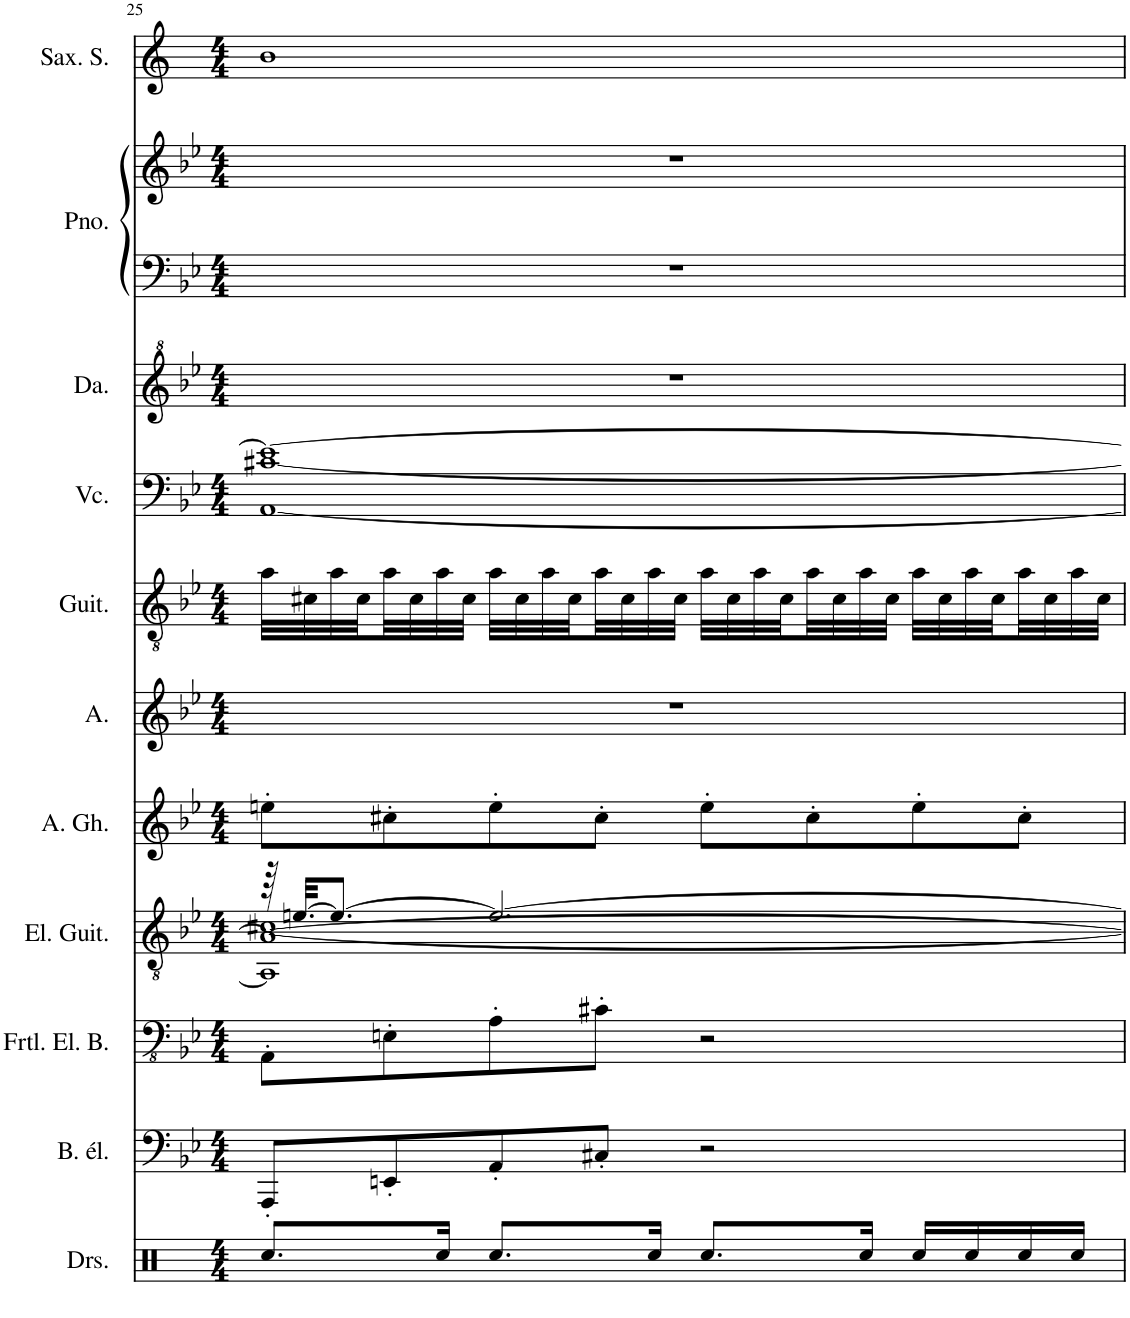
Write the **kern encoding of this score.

**kern	**kern	**kern	**kern	**kern	**kern	**kern	**kern	**kern	**kern	**kern	**kern
*part11	*part10	*part9	*part8	*part7	*part6	*part5	*part4	*part3	*part2	*part2	*part1
*staff12	*staff11	*staff10	*staff9	*staff8	*staff7	*staff6	*staff5	*staff4	*staff3	*staff2	*staff1
*I"Set de batterie	*I"Basse électrique à 5 cordes	*I"Fretless Electric Bass	*I"Electric Guitar	*I"Alto Gemshorn	*I"Chant Alto	*I"Acoustic Guitar	*I"Violoncello	*I"Danso	*I"Piano	*	*I"Saxophone soprano
*	*I'B. él.	*I'Frtl. El. B.	*I'El. Guit.	*I'A. Gh.	*I'A.	*I'Guit.	*I'Vc.	*I'Da.	*I'Pno.	*	*I'Sax. S.
!!LO:PB:g=z
*clefX	*clefF4	*clefFv4	*clefGv2	*clefG2	*clefG2	*clefGv2	*clefF4	*clefG^2	*clefF4	*clefG2	*clefG2
*	*Trd7c12	*	*	*	*	*	*	*	*	*	*Trd1c2
*k[]	*k[b-e-]	*k[b-e-]	*k[b-e-]	*k[b-e-]	*k[b-e-]	*k[b-e-]	*k[b-e-]	*k[b-e-]	*k[b-e-]	*k[b-e-]	*k[]
*M4/4	*M4/4	*M4/4	*M4/4	*M4/4	*M4/4	*M4/4	*M4/4	*M4/4	*M4/4	*M4/4	*M4/4
=25	=25	=25	=25	=25	=25	=25	=25	=25	=25	=25	=25
*	*	*	*^	*	*	*	*^	*	*	*	*
*	*	*	*	*^	*	*	*	*	*	*	*	*	*
*	*	*	*	*	*^	*	*	*	*	*	*	*	*	*
8.Rcc/L	8AAA'/L	8AAA'\L	64r	[1c#X	1A_	1AA]	8een'\L	1r	32a\LLL	1e_	[1AA [1c#X	1r	1r	1r	1b
.	.	.	[32.en/KKL	.	.	.	.	.	.	.	.	.	.	.	.
.	.	.	.	.	.	.	.	.	32c#X\	.	.	.	.	.	.
.	.	.	8.e/J_	.	.	.	.	.	32a\	.	.	.	.	.	.
.	.	.	.	.	.	.	.	.	32c#\	.	.	.	.	.	.
.	8EEn'/	8EEn'\	.	.	.	.	8cc#X'\	.	32a\	.	.	.	.	.	.
.	.	.	.	.	.	.	.	.	32c#\	.	.	.	.	.	.
16Rcc/Jk	.	.	.	.	.	.	.	.	32a\	.	.	.	.	.	.
.	.	.	.	.	.	.	.	.	32c#\JJJ	.	.	.	.	.	.
8.Rcc/L	8AA'/	8AA'\	2.e/_	.	.	.	8ee'\	.	32a\LLL	.	.	.	.	.	.
.	.	.	.	.	.	.	.	.	32c#\	.	.	.	.	.	.
.	.	.	.	.	.	.	.	.	32a\	.	.	.	.	.	.
.	.	.	.	.	.	.	.	.	32c#\	.	.	.	.	.	.
.	8C#X'/J	8C#X'\J	.	.	.	.	8cc#'\J	.	32a\	.	.	.	.	.	.
.	.	.	.	.	.	.	.	.	32c#\	.	.	.	.	.	.
16Rcc/Jk	.	.	.	.	.	.	.	.	32a\	.	.	.	.	.	.
.	.	.	.	.	.	.	.	.	32c#\JJJ	.	.	.	.	.	.
8.Rcc/L	2r	2r	.	.	.	.	8ee'\L	.	32a\LLL	.	.	.	.	.	.
.	.	.	.	.	.	.	.	.	32c#\	.	.	.	.	.	.
.	.	.	.	.	.	.	.	.	32a\	.	.	.	.	.	.
.	.	.	.	.	.	.	.	.	32c#\	.	.	.	.	.	.
.	.	.	.	.	.	.	8cc#'\	.	32a\	.	.	.	.	.	.
.	.	.	.	.	.	.	.	.	32c#\	.	.	.	.	.	.
16Rcc/Jk	.	.	.	.	.	.	.	.	32a\	.	.	.	.	.	.
.	.	.	.	.	.	.	.	.	32c#\JJJ	.	.	.	.	.	.
16Rcc/LL	.	.	.	.	.	.	8ee'\	.	32a\LLL	.	.	.	.	.	.
.	.	.	.	.	.	.	.	.	32c#\	.	.	.	.	.	.
16Rcc/	.	.	.	.	.	.	.	.	32a\	.	.	.	.	.	.
.	.	.	.	.	.	.	.	.	32c#\	.	.	.	.	.	.
16Rcc/	.	.	.	.	.	.	8cc#'\J	.	32a\	.	.	.	.	.	.
.	.	.	.	.	.	.	.	.	32c#\	.	.	.	.	.	.
16Rcc/JJ	.	.	.	.	.	.	.	.	32a\	.	.	.	.	.	.
.	.	.	.	.	.	.	.	.	32c#\JJJ	.	.	.	.	.	.
*	*	*	*v	*v	*v	*v	*	*	*	*v	*v	*	*	*	*
=	=	=	=	=	=	=	=	=	=	=	=
*-	*-	*-	*-	*-	*-	*-	*-	*-	*-	*-	*-
